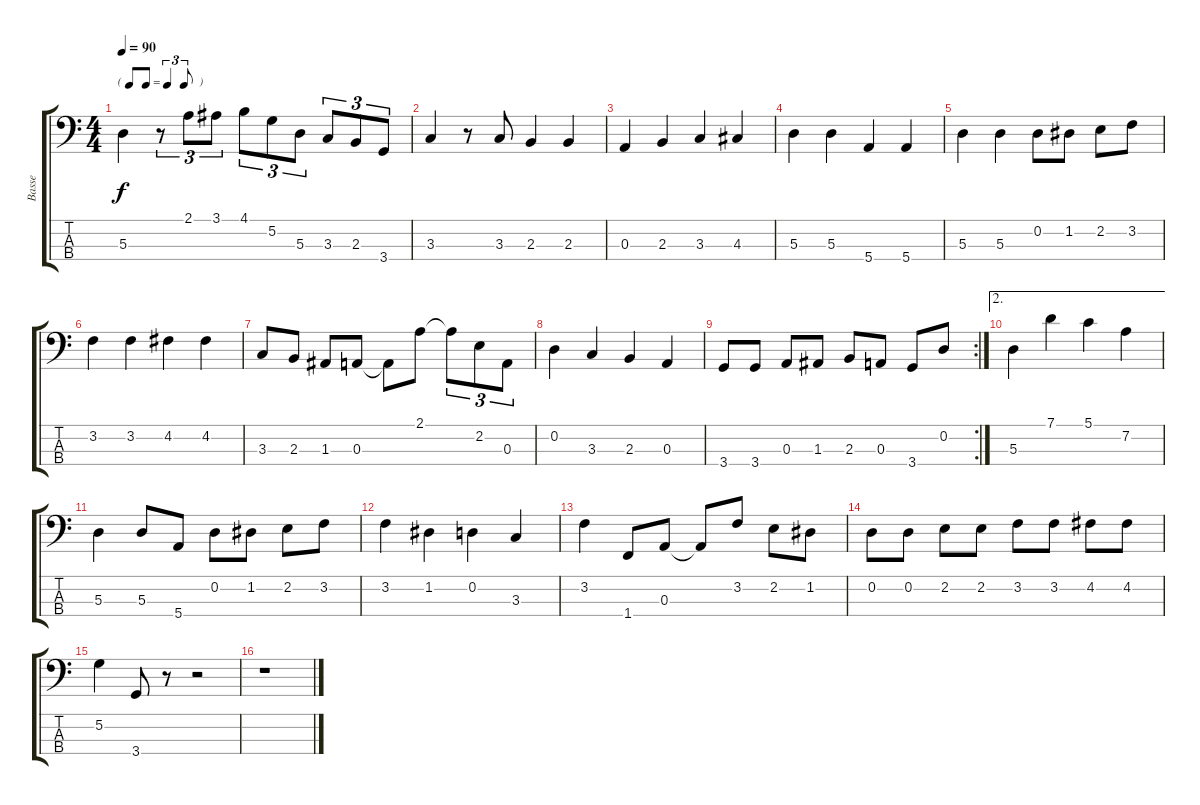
\track ("Basse" "Basse") {instrument electricbassfinger}
\staff {score tabs}
\tuning (G2 D2 A1 E1) {hide}
\ts (4 4)
\tf triplet8th
\tempo 90
\clef f4
\ks c
5.3.4{dy f} r.8{tu (3 2)} 2.1.8{tu (3 2)} 3.1.8{tu (3 2)} 4.1.8{tu (3 2)} 5.2.8{tu (3 2)} 5.3.8{tu (3 2)} 3.3.8{tu (3 2)} 2.3.8{tu (3 2)} 3.4.8{tu (3 2)} |
3.3.4 r.8 3.3.8 2.3.4 2.3.4 |
0.3.4 2.3.4 3.3.4 4.3.4 |
5.3.4 5.3.4 5.4.4 5.4.4 |
5.3.4 5.3.4 0.2.8 1.2.8 2.2.8 3.2.8 |
3.2.4 3.2.4 4.2.4 4.2.4 |
3.3.8 2.3.8 1.3.8 0.3.8 0.3{t}.8 2.1.8 2.1{t}.8{tu (3 2)} 2.2.8{tu (3 2)} 0.3.8{tu (3 2)} |
0.2.4 3.3.4 2.3.4 0.3.4 |
\rc 2
3.4.8 3.4.8 0.3.8 1.3.8 2.3.8 0.3.8 3.4.8 0.2.8 |
\ae 2
5.3.4 7.1.4 5.1.4 7.2.4 |
5.3.4 5.3.8 5.4.8 0.2.8 1.2.8 2.2.8 3.2.8 |
3.2.4 1.2.4 0.2.4 3.3.4 |
3.2.4 1.4.8 0.3.8 0.3{t}.8 3.2.8 2.2.8 1.2.8 |
0.2.8 0.2.8 2.2.8 2.2.8 3.2.8 3.2.8 4.2.8 4.2.8 |
5.2.4 3.4.8 r.8 r.2 |
r.1
